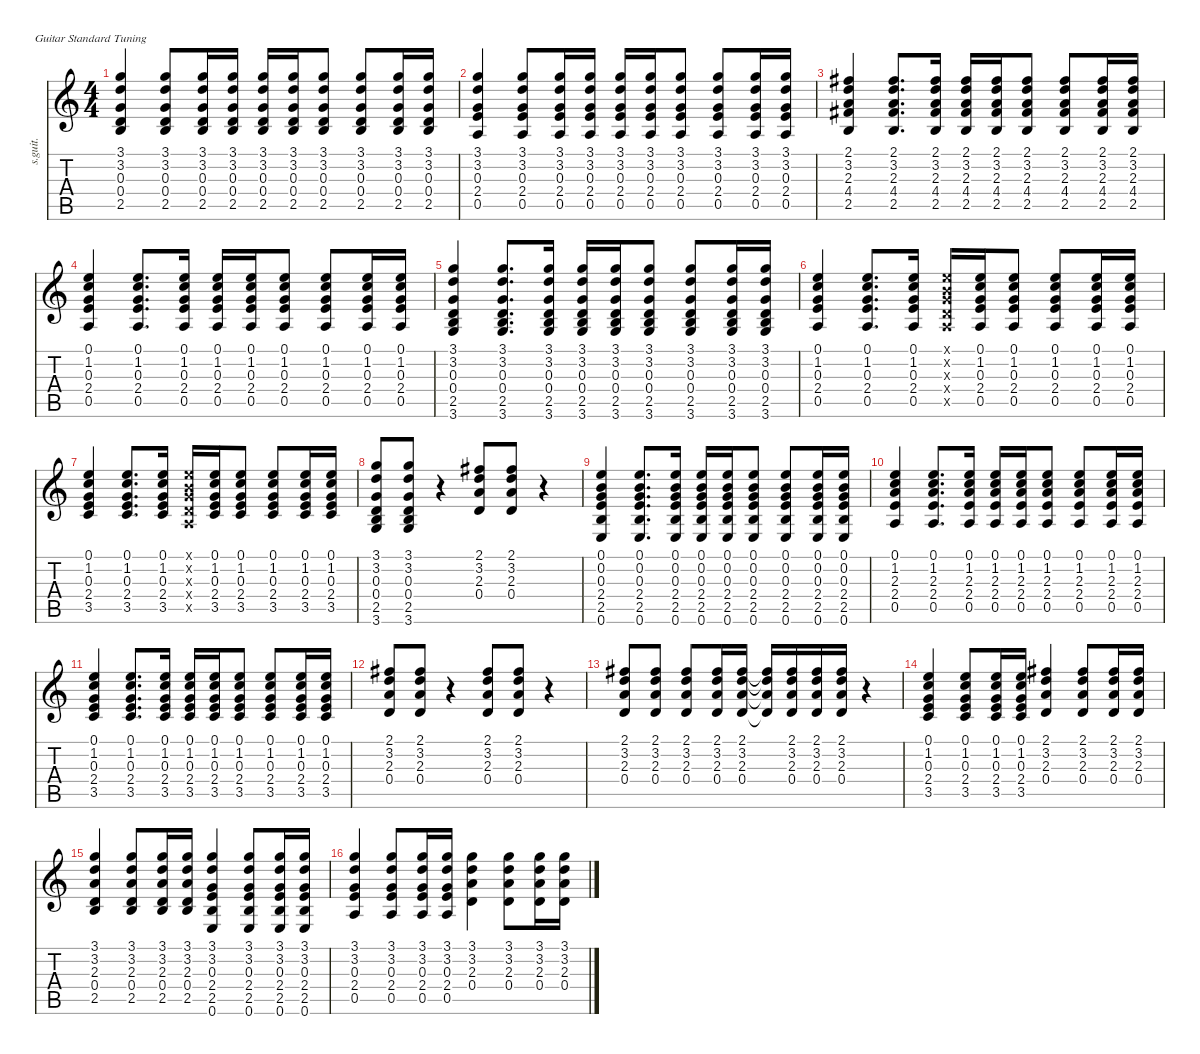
\defaultSystemsLayout 4
\hideDynamics
\bracketExtendMode nobrackets
\track ("" "s.guit.") {instrument acousticguitarsteel}
\staff {score tabs}
\tuning (E4 B3 G3 D3 A2 E2)
\ts (4 4)
\tempo (82 hide)
\clef g2
\ks c
(3.1 3.2 0.3 0.4 2.5).4{dy f} (3.1 3.2 0.3 0.4 2.5).8 (3.1 3.2 0.3 0.4 2.5).16 (3.1 3.2 0.3 0.4 2.5).16 (3.1 3.2 0.3 0.4 2.5).16 (3.1 3.2 0.3 0.4 2.5).16 (3.1 3.2 0.3 0.4 2.5).8 (3.1 3.2 0.3 0.4 2.5).8 (3.1 3.2 0.3 0.4 2.5).16 (3.1 3.2 0.3 0.4 2.5).16 |
(3.1 3.2 0.3 2.4 0.5).4 (3.1 3.2 0.3 2.4 0.5).8 (3.1 3.2 0.3 2.4 0.5).16 (3.1 3.2 0.3 2.4 0.5).16 (3.1 3.2 0.3 2.4 0.5).16 (3.1 3.2 0.3 2.4 0.5).16 (3.1 3.2 0.3 2.4 0.5).8 (3.1 3.2 0.3 2.4 0.5).8 (3.1 3.2 0.3 2.4 0.5).16 (3.1 3.2 0.3 2.4 0.5).16 |
(2.1{acc #} 3.2 2.3 4.4{acc #} 2.5).4 (2.1{acc #} 3.2 2.3 4.4{acc #} 2.5).8{d} (2.1{acc #} 3.2 2.3 4.4{acc #} 2.5).16 (2.1{acc #} 3.2 2.3 4.4{acc #} 2.5).16 (2.1{acc #} 3.2 2.3 4.4{acc #} 2.5).16 (2.1{acc #} 3.2 2.3 4.4{acc #} 2.5).8 (2.1{acc #} 3.2 2.3 4.4{acc #} 2.5).8 (2.1{acc #} 3.2 2.3 4.4{acc #} 2.5).16 (2.1{acc #} 3.2 2.3 4.4{acc #} 2.5).16 |
(0.1 1.2 0.3 2.4 0.5).4 (0.1 1.2 0.3 2.4 0.5).8{d} (0.1 1.2 0.3 2.4 0.5).16 (0.1 1.2 0.3 2.4 0.5).16 (0.1 1.2 0.3 2.4 0.5).16 (0.1 1.2 0.3 2.4 0.5).8 (0.1 1.2 0.3 2.4 0.5).8 (0.1 1.2 0.3 2.4 0.5).16 (0.1 1.2 0.3 2.4 0.5).16 |
(3.1 3.2 0.3 0.4 2.5 3.6).4 (3.1 3.2 0.3 0.4 2.5 3.6).8{d} (3.1 3.2 0.3 0.4 2.5 3.6).16 (3.1 3.2 0.3 0.4 2.5 3.6).16 (3.1 3.2 0.3 0.4 2.5 3.6).16 (3.1 3.2 0.3 0.4 2.5 3.6).8 (3.1 3.2 0.3 0.4 2.5 3.6).8 (3.1 3.2 0.3 0.4 2.5 3.6).16 (3.1 3.2 0.3 0.4 2.5 3.6).16 |
(0.1 1.2 0.3 2.4 0.5).4 (0.1 1.2 0.3 2.4 0.5).8{d} (0.1 1.2 0.3 2.4 0.5).16 (0.1{x} 0.2{x} 0.3{x} 0.4{x} 0.5{x}).16 (0.1 1.2 0.3 2.4 0.5).16 (0.1 1.2 0.3 2.4 0.5).8 (0.1 1.2 0.3 2.4 0.5).8 (0.1 1.2 0.3 2.4 0.5).16 (0.1 1.2 0.3 2.4 0.5).16 |
(0.1 1.2 0.3 2.4 3.5).4 (0.1 1.2 0.3 2.4 3.5).8{d} (0.1 1.2 0.3 2.4 3.5).16 (0.1{x} 0.2{x} 0.3{x} 0.4{x} 0.5{x}).16 (0.1 1.2 0.3 2.4 3.5).16 (0.1 1.2 0.3 2.4 3.5).8 (0.1 1.2 0.3 2.4 3.5).8 (0.1 1.2 0.3 2.4 3.5).16 (0.1 1.2 0.3 2.4 3.5).16 |
(3.1 3.2 0.3 0.4 2.5 3.6).8 (3.1 3.2 0.3 0.4 2.5 3.6).8 r.4 (2.1{acc #} 3.2 2.3 0.4).8 (2.1{acc #} 3.2 2.3 0.4).8 r.4 |
(0.1 0.2 0.3 2.4 2.5 0.6).4 (0.1 0.2 0.3 2.4 2.5 0.6).8{d} (0.1 0.2 0.3 2.4 2.5 0.6).16 (0.1 0.2 0.3 2.4 2.5 0.6).16 (0.1 0.2 0.3 2.4 2.5 0.6).16 (0.1 0.2 0.3 2.4 2.5 0.6).8 (0.1 0.2 0.3 2.4 2.5 0.6).8 (0.1 0.2 0.3 2.4 2.5 0.6).16 (0.1 0.2 0.3 2.4 2.5 0.6).16 |
(0.1 1.2 2.3 2.4 0.5).4 (0.1 1.2 2.3 2.4 0.5).8{d} (0.1 1.2 2.3 2.4 0.5).16 (0.1 1.2 2.3 2.4 0.5).16 (0.1 1.2 2.3 2.4 0.5).16 (0.1 1.2 2.3 2.4 0.5).8 (0.1 1.2 2.3 2.4 0.5).8 (0.1 1.2 2.3 2.4 0.5).16 (0.1 1.2 2.3 2.4 0.5).16 |
(0.1 1.2 0.3 2.4 3.5).4 (0.1 1.2 0.3 2.4 3.5).8{d} (0.1 1.2 0.3 2.4 3.5).16 (0.1 1.2 0.3 2.4 3.5).16 (0.1 1.2 0.3 2.4 3.5).16 (0.1 1.2 0.3 2.4 3.5).8 (0.1 1.2 0.3 2.4 3.5).8 (0.1 1.2 0.3 2.4 3.5).16 (0.1 1.2 0.3 2.4 3.5).16 |
(2.1{acc #} 3.2 2.3 0.4).8 (2.1{acc #} 3.2 2.3 0.4).8 r.4 (2.1{acc #} 3.2 2.3 0.4).8 (2.1{acc #} 3.2 2.3 0.4).8 r.4 |
(2.1{acc #} 3.2 2.3 0.4).8 (2.1{acc #} 3.2 2.3 0.4).8 (2.1{acc #} 3.2 2.3 0.4).8 (2.1{acc #} 3.2 2.3 0.4).16 (2.1{acc #} 3.2 2.3 0.4).16 (2.1{t acc #} 3.2{t} 2.3{t} 0.4{t}).16 (2.1{acc #} 3.2 2.3 0.4).16 (2.1{acc #} 3.2 2.3 0.4).16 (2.1{acc #} 3.2 2.3 0.4).16 r.4 |
(0.1 1.2 0.3 2.4 3.5).4 (0.1 1.2 0.3 2.4 3.5).8 (0.1 1.2 0.3 2.4 3.5).16 (0.1 1.2 0.3 2.4 3.5).16 (2.1{acc #} 3.2 2.3 0.4).4 (2.1{acc #} 3.2 2.3 0.4).8 (2.1{acc #} 3.2 2.3 0.4).16 (2.1{acc #} 3.2 2.3 0.4).16 |
(3.1 3.2 2.3 0.4 2.5).4 (3.1 3.2 2.3 0.4 2.5).8 (3.1 3.2 2.3 0.4 2.5).16 (3.1 3.2 2.3 0.4 2.5).16 (3.1 3.2 0.3 2.4 2.5 0.6).4 (3.1 3.2 0.3 2.4 2.5 0.6).8 (3.1 3.2 0.3 2.4 2.5 0.6).16 (3.1 3.2 0.3 2.4 2.5 0.6).16 |
(3.1 3.2 0.3 2.4 0.5).4 (3.1 3.2 0.3 2.4 0.5).8 (3.1 3.2 0.3 2.4 0.5).16 (3.1 3.2 0.3 2.4 0.5).16 (3.1 3.2 2.3 0.4).4 (3.1 3.2 2.3 0.4).8 (3.1 3.2 2.3 0.4).16 (3.1 3.2 2.3 0.4).16
